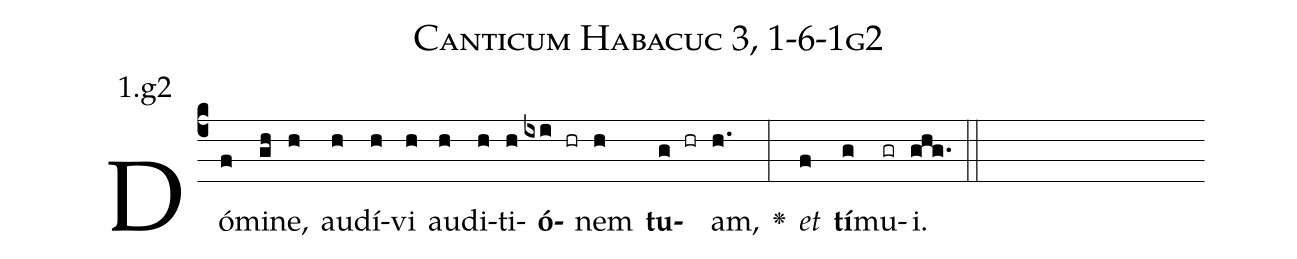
name: Canticum Habacuc 3, 1-6-1g2;
annotation: 1.g2;
%%
(c4)Dó(f)mi(gh)ne,(h) au(h)dí(h)vi(h) au(h)di(h)ti(h)<b>ó</b>(ixi hr)nem(h) <b>tu</b>(g hr)am,(h.) <v>\greheightstar</v>(:) <i>et</i>(f) <b>tí</b>(g)mu(gr)i.(ghg.) (::)


%E(h) u(h) o(g) u(f) a(g) e.(ghg.) (::)
